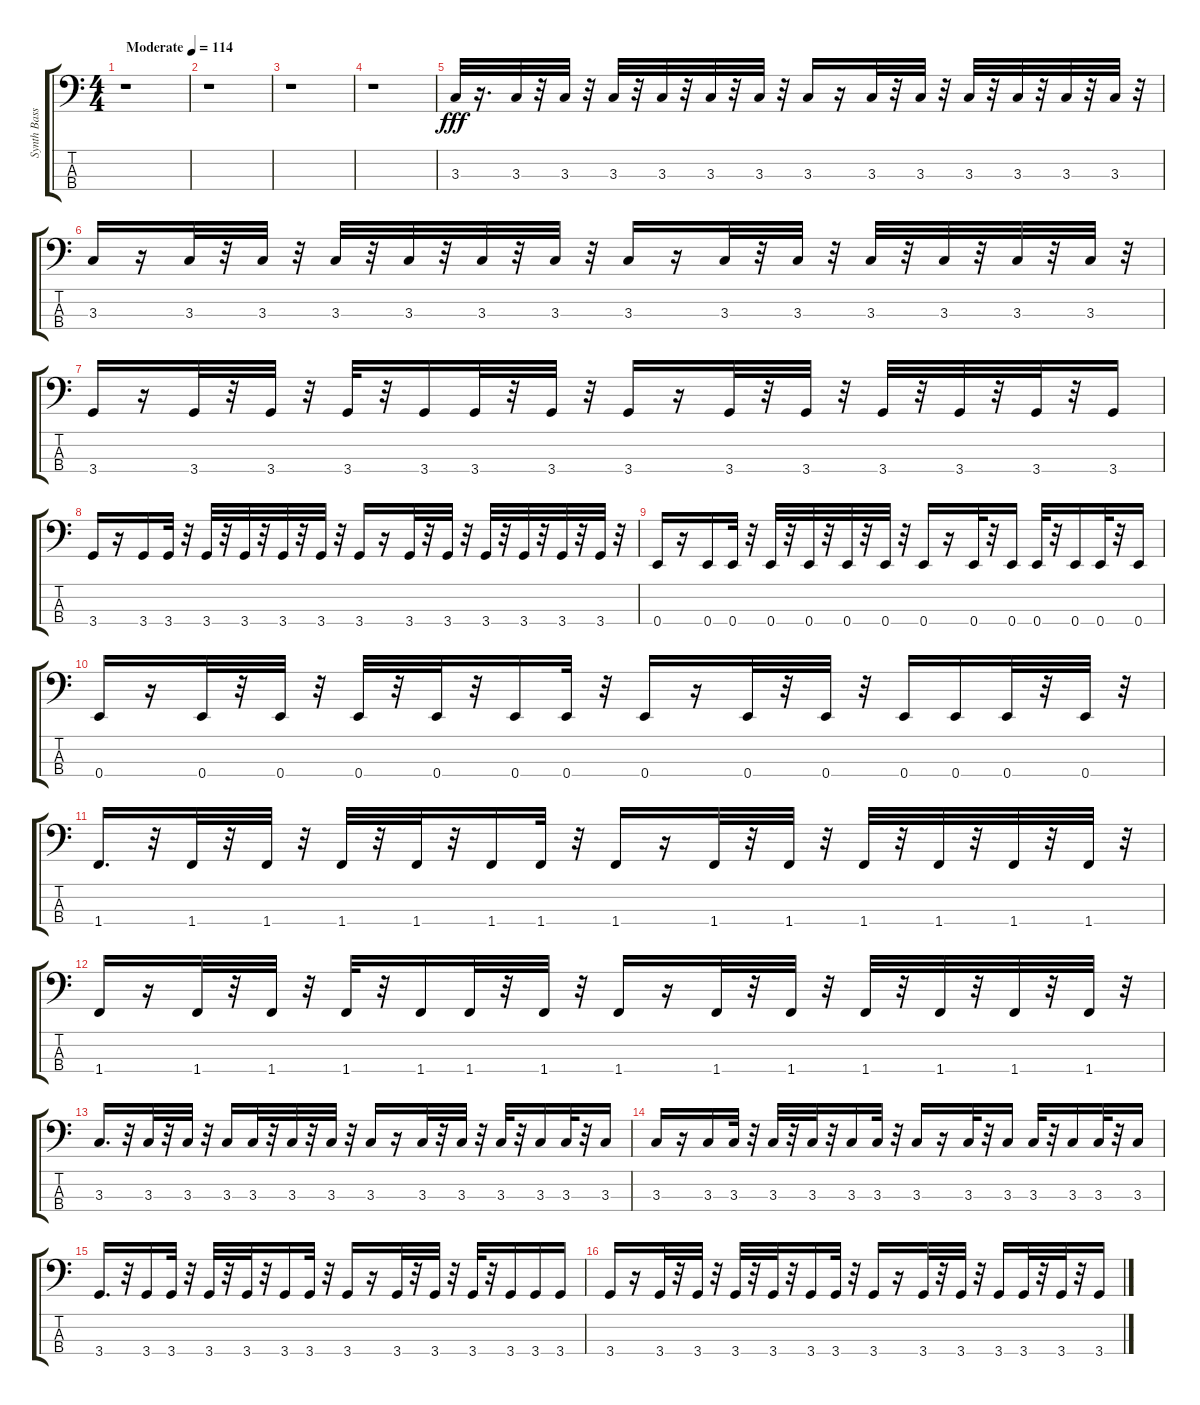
\track ("Synth Bass 1" "Synth Bass") {instrument synthbass1}
\staff {score tabs}
\tuning (G2 D2 A1 E1) {hide}
\ts (4 4)
\tempo (114 "Moderate")
\clef f4
\ks c
r.1{dy fff instrument synthbass1} |
r.1 |
r.1 |
r.1 |
3.3.32 r.16{d} 3.3.32 r.32 3.3.32 r.32 3.3.32 r.32 3.3.32 r.32 3.3.32 r.32 3.3.32 r.32 3.3.16 r.16 3.3.32 r.32 3.3.32 r.32 3.3.32 r.32 3.3.32 r.32 3.3.32 r.32 3.3.32 r.32 |
3.3.16 r.16 3.3.32 r.32 3.3.32 r.32 3.3.32 r.32 3.3.32 r.32 3.3.32 r.32 3.3.32 r.32 3.3.16 r.16 3.3.32 r.32 3.3.32 r.32 3.3.32 r.32 3.3.32 r.32 3.3.32 r.32 3.3.32 r.32 |
3.4.16 r.16 3.4.32 r.32 3.4.32 r.32 3.4.32 r.32 3.4.16 3.4.32 r.32 3.4.32 r.32 3.4.16 r.16 3.4.32 r.32 3.4.32 r.32 3.4.32 r.32 3.4.32 r.32 3.4.32 r.32 3.4.16 |
3.4.16 r.16 3.4.16 3.4.32 r.32 3.4.32 r.32 3.4.32 r.32 3.4.32 r.32 3.4.32 r.32 3.4.16 r.16 3.4.32 r.32 3.4.32 r.32 3.4.32 r.32 3.4.32 r.32 3.4.32 r.32 3.4.32 r.32 |
0.4.16 r.16 0.4.16 0.4.32 r.32 0.4.32 r.32 0.4.32 r.32 0.4.32 r.32 0.4.32 r.32 0.4.16 r.16 0.4.32 r.32 0.4.16 0.4.32 r.32 0.4.16 0.4.32 r.32 0.4.16 |
0.4.16 r.16 0.4.32 r.32 0.4.32 r.32 0.4.32 r.32 0.4.32 r.32 0.4.16 0.4.32 r.32 0.4.16 r.16 0.4.32 r.32 0.4.32 r.32 0.4.16 0.4.16 0.4.32 r.32 0.4.32 r.32 |
1.4.16{d} r.32 1.4.32 r.32 1.4.32 r.32 1.4.32 r.32 1.4.32 r.32 1.4.16 1.4.32 r.32 1.4.16 r.16 1.4.32 r.32 1.4.32 r.32 1.4.32 r.32 1.4.32 r.32 1.4.32 r.32 1.4.32 r.32 |
1.4.16 r.16 1.4.32 r.32 1.4.32 r.32 1.4.32 r.32 1.4.16 1.4.32 r.32 1.4.32 r.32 1.4.16 r.16 1.4.32 r.32 1.4.32 r.32 1.4.32 r.32 1.4.32 r.32 1.4.32 r.32 1.4.32 r.32 |
3.3.16{d} r.32 3.3.32 r.32 3.3.32 r.32 3.3.16 3.3.32 r.32 3.3.32 r.32 3.3.32 r.32 3.3.16 r.16 3.3.32 r.32 3.3.32 r.32 3.3.32 r.32 3.3.16 3.3.32 r.32 3.3.16 |
3.3.16 r.16 3.3.16 3.3.32 r.32 3.3.32 r.32 3.3.32 r.32 3.3.16 3.3.32 r.32 3.3.16 r.16 3.3.32 r.32 3.3.16 3.3.32 r.32 3.3.16 3.3.32 r.32 3.3.16 |
3.4.16{d} r.32 3.4.16 3.4.32 r.32 3.4.32 r.32 3.4.32 r.32 3.4.16 3.4.32 r.32 3.4.16 r.16 3.4.32 r.32 3.4.32 r.32 3.4.32 r.32 3.4.16 3.4.16 3.4.16 |
3.4.16 r.16 3.4.32 r.32 3.4.32 r.32 3.4.32 r.32 3.4.32 r.32 3.4.16 3.4.32 r.32 3.4.16 r.16 3.4.32 r.32 3.4.32 r.32 3.4.16 3.4.32 r.32 3.4.32 r.32 3.4.16
